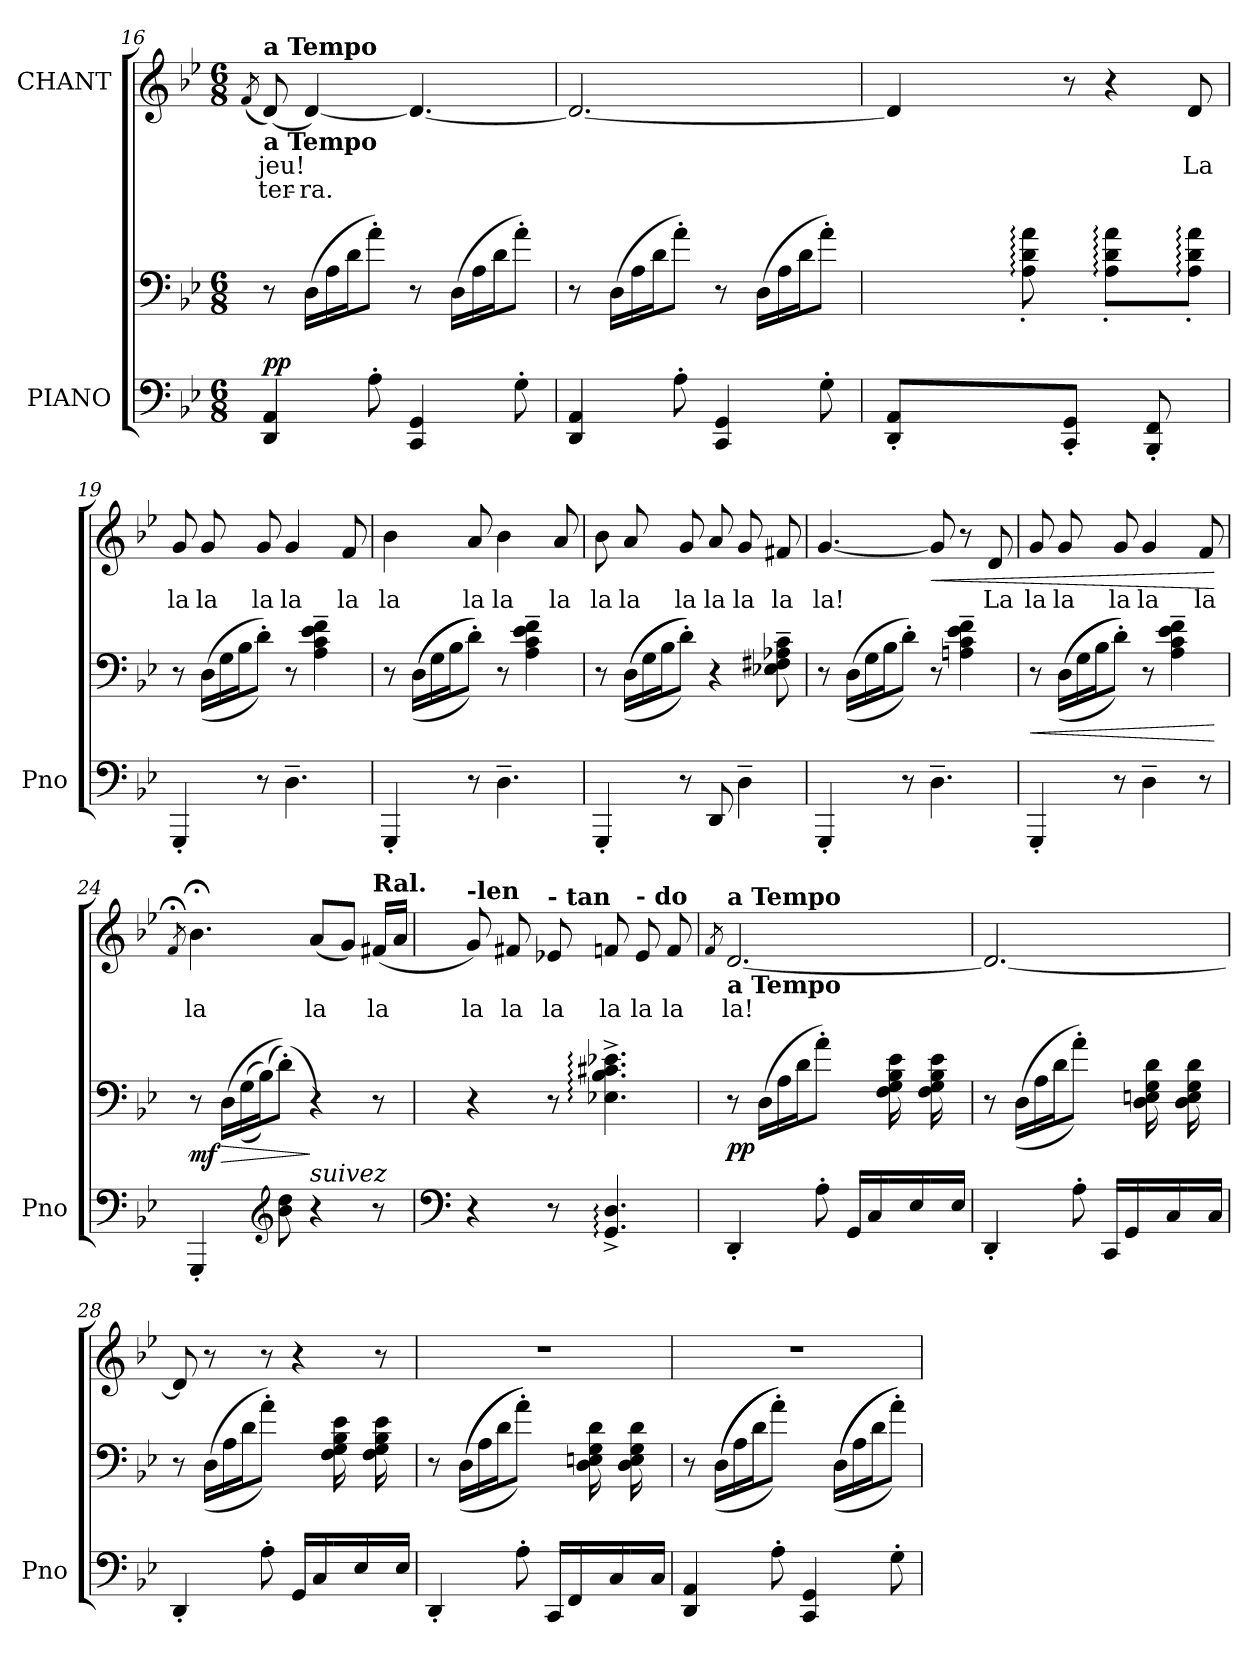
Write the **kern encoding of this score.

**kern	**kern	**dynam	**kern	**text	**text	**dynam
*part2	*part2	*part2	*part1	*part1	*part1	*part1
*staff3	*staff2	*staff2/3	*staff1	*staff1	*staff1	*staff1
*I"PIANO	*	*	*I"CHANT	*	*	*
*I'Pno	*	*	*	*	*	*
*clefF4	*clefF4	*	*clefG2	*	*	*
*k[b-e-]	*k[b-e-]	*	*k[b-e-]	*	*	*
*M6/8	*M6/8	*	*M6/8	*	*	*
=16	=16	=16	=16	=16	=16	=16
.	.	.	(<8qf/	.	.	.
!	!	!	!LO:TX:b:B:t=a Tempo	!	!	!
!	!	!	!LO:TX:a:B:t=a Tempo	!	!	!
!	!	!LO:DY:a=2	!	!LO:LY:b	!LO:LY:b	!
4DD/ 4AA/	8r	pp	(>8d/)	jeu!	ter-	.
*	*Xtuplet	*	*	*	*	*
!	!	!	!	!	!LO:LY:b	!
.	(>24D\LL	.	[4d/)	.	-ra.	.
.	24A\	.	.	.	.	.
.	24d\J	.	.	.	.	.
8A'\	8a'\J)	.	.	.	.	.
4CC/ 4GG/	8r	.	4.d/_	.	.	.
.	(>24D\LL	.	.	.	.	.
.	24A\	.	.	.	.	.
.	24d\J	.	.	.	.	.
8G'\	8a'\J)	.	.	.	.	.
=17	=17	=17	=17	=17	=17	=17
4DD/ 4AA/	8r	.	2.d/_	.	.	.
.	(>24D\LL	.	.	.	.	.
.	24A\	.	.	.	.	.
.	24d\J	.	.	.	.	.
8A'\	8a'\J)	.	.	.	.	.
4CC/ 4GG/	8r	.	.	.	.	.
.	(>24D\LL	.	.	.	.	.
.	24A\	.	.	.	.	.
.	24d\J	.	.	.	.	.
8G'\	8a'\J)	.	.	.	.	.
=18	=18	=18	=18	=18	=18	=18
*	*^	*	*	*	*	*
8DD/' 8AA/'L	2.ryy	8ryy	.	4d/]	.	.	.
8ryy	.	8A\:' 8d\:' 8a\:'	.	.	.	.	.
8CC/' 8GG/'J	.	8ryy	.	8r	.	.	.
8ryy	.	8A\:' 8d\:' 8a\:'L	.	4r	.	.	.
8BBB-/' 8FF/'	.	8ryy	.	.	.	.	.
!	!	!	!	!	!LO:LY:b	!	!
8ryy	.	8A\:' 8d\:' 8a\:'J	.	8d/	La	.	.
!!LO:LB:g=z
=19	=19	=19	=19	=19	=19	=19	=19
!	!	!	!	!	!LO:LY:b	!	!
*	*v	*v	*	*	*	*	*
4GGG'/	8r	.	8g/	la	.	.
!	!	!	!	!LO:LY:b	!	!
.	(>(>24D\LL	.	8g/	la	.	.
.	24G\	.	.	.	.	.
.	24B-\J	.	.	.	.	.
!	!	!	!	!LO:LY:b	!	!
8r	8d'\J))	.	8g/	la	.	.
!	!	!	!	!LO:LY:b	!	!
4.D~\	8r	.	4g/	la	.	.
.	4A\~ 4c\~ 4e-\~ 4f\~	.	.	.	.	.
!	!	!	!	!LO:LY:b	!	!
.	.	.	8f/	la	.	.
=20	=20	=20	=20	=20	=20	=20
!	!	!	!	!LO:LY:b	!	!
4GGG'/	8r	.	4b-\	la	.	.
.	(>(>(>24D\LL	.	.	.	.	.
.	24G\	.	.	.	.	.
.	24B-\J	.	.	.	.	.
!	!	!	!	!LO:LY:b	!	!
8r	8d'\J)))	.	8a/	la	.	.
!	!	!	!	!LO:LY:b	!	!
4.D~\	8r	.	4b-\	la	.	.
.	4A\~ 4c\~ 4e-\~ 4f\~	.	.	.	.	.
!	!	!	!	!LO:LY:b	!	!
.	.	.	8a/	la	.	.
=21	=21	=21	=21	=21	=21	=21
!	!	!	!	!LO:LY:b	!	!
4GGG'/	8r	.	8b-\	la	.	.
!	!	!	!	!LO:LY:b	!	!
.	(>(>(>24D\LL	.	8a/	la	.	.
.	24G\	.	.	.	.	.
.	24B-\J	.	.	.	.	.
!	!	!	!	!LO:LY:b	!	!
8r	8d'\J)))	.	8g/	la	.	.
!	!	!	!	!LO:LY:b	!	!
8DD/	4r	.	8a/	la	.	.
!	!	!	!	!LO:LY:b	!	!
4D~\	.	.	8g/	la	.	.
!	!	!	!	!LO:LY:b	!	!
.	8E-X\~ 8F#X\~ 8A-X\~ 8c\~	.	8f#X/	la	.	.
=22	=22	=22	=22	=22	=22	=22
!	!	!	!	!LO:LY:b	!	!
4GGG'/	8r	.	[4.g/	la!	.	.
.	(>(>24D\LL	.	.	.	.	.
.	24G\	.	.	.	.	.
.	24B-\J	.	.	.	.	.
8r	8d'\J))	.	.	.	.	.
!	!	!	!	!	!	!LO:HP:b
4.D~\	8r	.	8g/]	.	.	<
.	4Ani\~ 4c\~ 4e-\~ 4f\~	.	8r	.	.	.
!	!	!	!	!LO:LY:b	!	!
.	.	.	8d/	La	.	.
!!LO:LB:g=z
=23	=23	=23	=23	=23	=23	=23
!	!	!LO:HP:b	!	!LO:LY:b	!	!
4GGG'/	8r	<	8g/	la	.	.
!	!	!	!	!LO:LY:b	!	!
.	(>(>(>24D\LL	.	8g/	la	.	.
.	24G\	.	.	.	.	.
.	24B-\J	.	.	.	.	.
!	!	!	!	!LO:LY:b	!	!
8r	8d'\J)))	.	8g/	la	.	.
!	!	!	!	!LO:LY:b	!	!
4D~\	8r	.	4g/	la	.	.
.	4A\~ 4c\~ 4e-\~ 4f\~	.	.	.	.	.
!	!	!	!	!LO:LY:b	!	!
8r	.	.	8f/	la	.	.
.	.	[	.	.	.	[
=24	=24	=24	=24	=24	=24	=24
.	.	.	8qf;</	.	.	.
!	!	!LO:DY:b	!	!LO:LY:b	!	!
4GGG'/	8r	mf	4.b-;<\	la	.	.
!	!	!LO:HP:b	!	!	!	!
.	(>24D\LL	>	.	.	.	.
.	(<(<24G\	.	.	.	.	.
.	(<24B-\J))	.	.	.	.	.
*clefG2	*	*	*	*	*	*
8b-\ 8dd\	(>8d'\J))	.	.	.	.	.
!	!LO:TX:b:i:t=suivez	!	!	!	!	!
!	!	!	!	!LO:LY:b	!	!
4r	4r)	]	(<8a/L	la	.	.
.	.	.	8g/J)	.	.	.
!	!	!	!LO:TX:a:B:t=Ral.	!	!	!
!	!	!	!	!LO:LY:b	!	!
8r	8r	.	(<16f#X/LL	la	.	.
.	.	.	16a/JJ	.	.	.
=25	=25	=25	=25	=25	=25	=25
*clefF4	*	*	*	*	*	*
!	!	!	!LO:TX:a:B:t=-len	!	!	!
!	!	!	!	!LO:LY:b	!	!
4r	4r	.	8g/)	la	.	.
!	!	!	!	!LO:LY:b	!	!
.	.	.	8f#X/	la	.	.
!	!	!	!LO:TX:a:B:t=-   tan	!	!	!
!	!	!	!	!LO:LY:b	!	!
8r	8r	.	8e-X/	la	.	.
!	!	!	!	!LO:LY:b	!	!
4.GG/:^ 4.D/:^	4.E-X\:^ 4.B-\:^ 4.c#X\:^ 4.e-X\:^	.	8fn/	la	.	.
!	!	!	!LO:TX:a:B:t=-    do	!	!	!
!	!	!	!	!LO:LY:b	!	!
.	.	.	8e-/	la	.	.
!	!	!	!	!LO:LY:b	!	!
.	.	.	8f/	la	.	.
=26	=26	=26	=26	=26	=26	=26
.	.	.	8qf/	.	.	.
*	*^	*	*	*	*	*
!	!	!	!	!LO:TX:b:B:t=a Tempo	!	!	!
!	!	!	!	!LO:TX:a:B:t=a Tempo	!	!	!
!	!	!	!LO:DY:b	!	!LO:LY:b	!	!
4DD'/	8r	2ryy	pp	[2.d/	la!	.	.
.	(>24D\LL	.	.	.	.	.	.
.	24A\	.	.	.	.	.	.
.	24d\J	.	.	.	.	.	.
8A'\	8a'\J)	.	.	.	.	.	.
16GG/LL	4.rCCyy	.	.	.	.	.	.
16C/	.	.	.	.	.	.	.
16ryy	.	(<16F\ 16G\ 16B-\ 16e-\	.	.	.	.	.
16E-/)	.	16ryy	.	.	.	.	.
16ryy	.	(<16F\ 16G\ 16B-\ 16e-\	.	.	.	.	.
16E-/JJ)	.	16ryy	.	.	.	.	.
!!LO:PB:g=z
=27	=27	=27	=27	=27	=27	=27	=27
4DD'/	8r	2ryy	.	2.d/_	.	.	.
.	(>(>24D\LL	.	.	.	.	.	.
.	24A\	.	.	.	.	.	.
.	24d\J	.	.	.	.	.	.
8A'\	8a'\J))	.	.	.	.	.	.
16CC/LL	4.rCCyy	.	.	.	.	.	.
16GG/	.	.	.	.	.	.	.
16ryy	.	(<(<16D\ 16En\ 16G\ 16d\	.	.	.	.	.
16C/))	.	16ryy	.	.	.	.	.
16ryy	.	(<(<16D\ 16E\ 16G\ 16d\	.	.	.	.	.
16C/JJ))	.	16ryy	.	.	.	.	.
=28	=28	=28	=28	=28	=28	=28	=28
4DD'/	8r	2ryy	.	8d/]	.	.	.
.	(>(>24D\LL	.	.	8r	.	.	.
.	24A\	.	.	.	.	.	.
.	24d\J	.	.	.	.	.	.
8A'\	8a'\J))	.	.	8r	.	.	.
16GG/LL	4.rCCyy	.	.	4r	.	.	.
16C/	.	.	.	.	.	.	.
16ryy	.	(<16F\ 16G\ 16B-\ 16e-i\	.	.	.	.	.
16E-/)	.	16ryy	.	.	.	.	.
16ryy	.	(<16F\ 16G\ 16B-\ 16e-\	.	8r	.	.	.
16E-/JJ)	.	16ryy	.	.	.	.	.
=29	=29	=29	=29	=29	=29	=29	=29
4DD'/	8r	2ryy	.	2.r	.	.	.
.	(>(>(>24D\LL	.	.	.	.	.	.
.	24A\	.	.	.	.	.	.
.	24d\J	.	.	.	.	.	.
8A'\	8a'\J)))	.	.	.	.	.	.
16CC/LL	4.rCCyy	.	.	.	.	.	.
16FF/	.	.	.	.	.	.	.
16ryy	.	(<(<(<16D\ 16En\ 16G\ 16d\	.	.	.	.	.
16C/)))	.	16ryy	.	.	.	.	.
16ryy	.	(<(<(<16D\ 16E\ 16G\ 16d\	.	.	.	.	.
16C/JJ)))	.	16ryy	.	.	.	.	.
*	*v	*v	*	*	*	*	*
=30	=30	=30	=30	=30	=30	=30
4DD/ 4AA/	8r	.	2.r	.	.	.
.	(>(>(>24D\LL	.	.	.	.	.
.	24A\	.	.	.	.	.
.	24d\J	.	.	.	.	.
8A'\	8a'\J)))	.	.	.	.	.
4CC/ 4GG/	8rCCyy	.	.	.	.	.
.	(>(>(>24D\LL	.	.	.	.	.
.	24A\	.	.	.	.	.
.	24d\J	.	.	.	.	.
8G'\	8a'\J)))	.	.	.	.	.
=	=	=	=	=	=	=
*-	*-	*-	*-	*-	*-	*-
